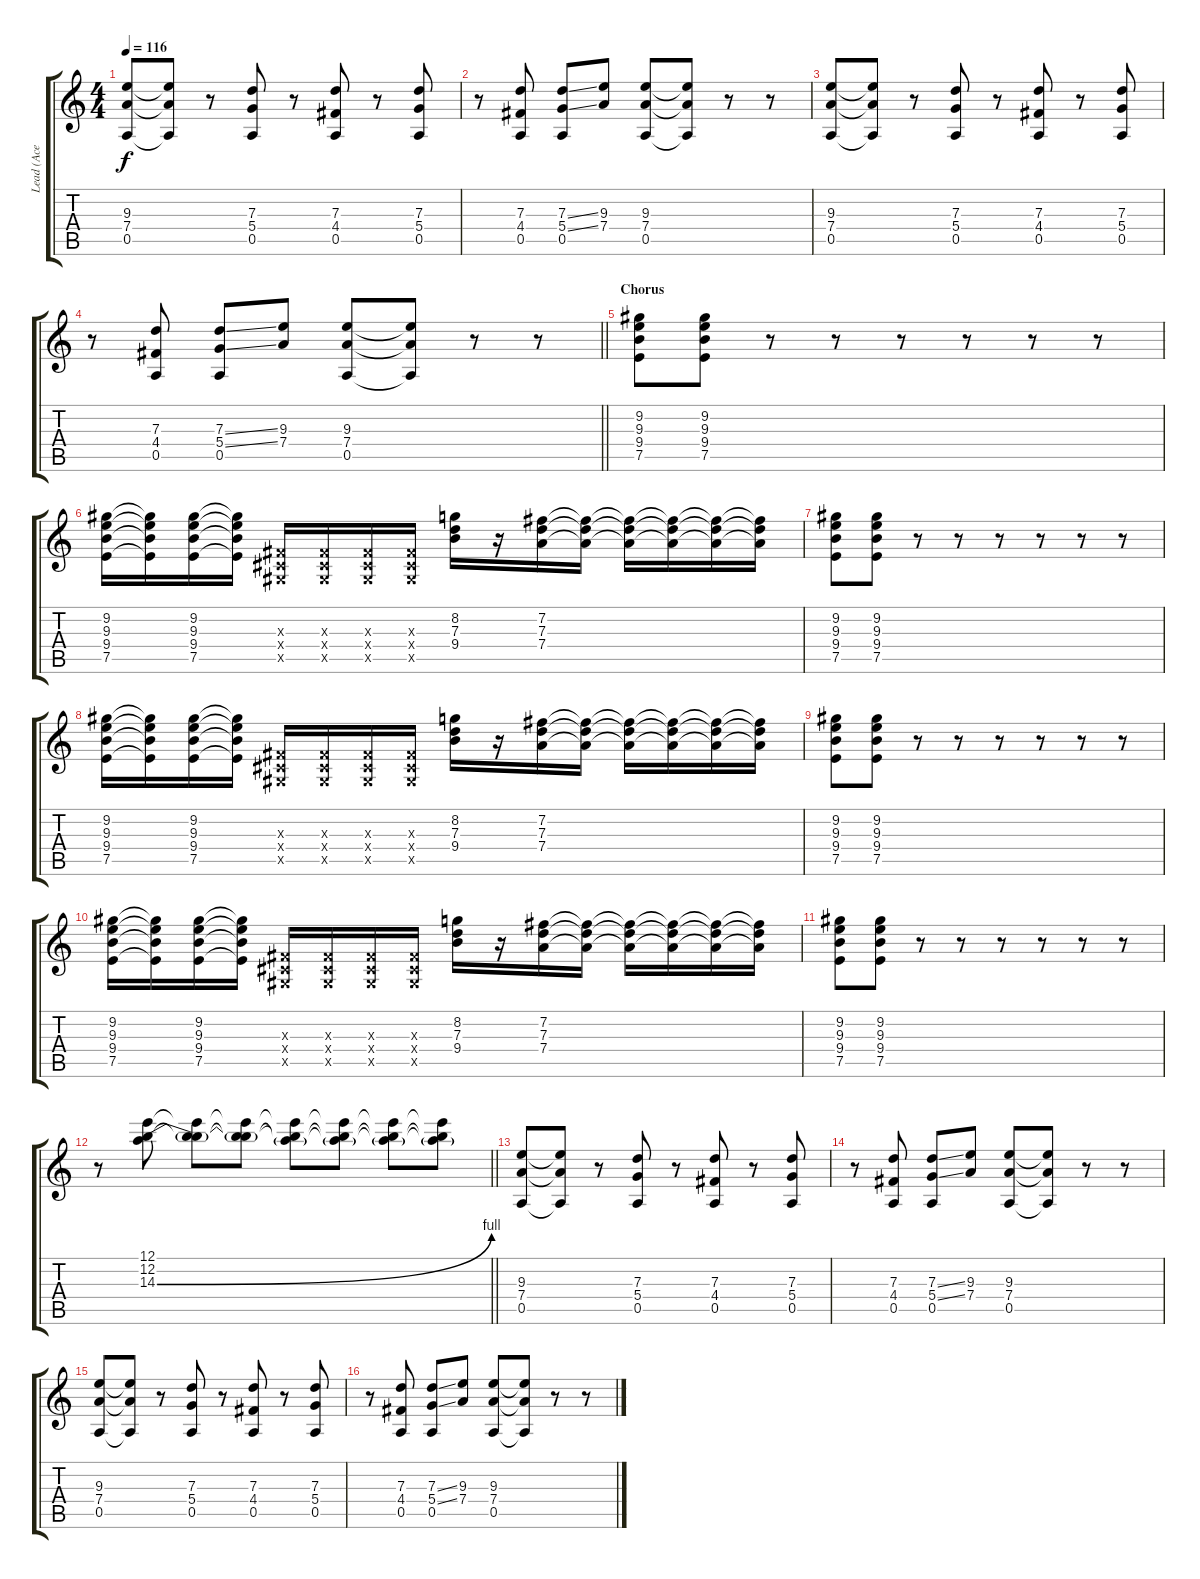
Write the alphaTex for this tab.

\track ("Lead (Ace Frehley)" "Lead (Ace ") {instrument overdrivenguitar}
\staff {score tabs}
\tuning (E4 B3 G3 D3 A2 E2) {hide}
\ts (4 4)
\tempo 116
\clef g2
\ks c
(9.3 7.4 0.5).8{dy f} (9.3{t} 7.4{t} 0.5{t}).8 r.8 (7.3 5.4 0.5).8 r.8 (7.3 4.4 0.5).8 r.8 (7.3 5.4 0.5).8 |
r.8 (7.3 4.4 0.5).8 (7.3{ss} 5.4{ss} 0.5).8 (9.3 7.4).8 (9.3 7.4 0.5).8 (9.3{t} 7.4{t} 0.5{t}).8 r.8 r.8 |
(9.3 7.4 0.5).8 (9.3{t} 7.4{t} 0.5{t}).8 r.8 (7.3 5.4 0.5).8 r.8 (7.3 4.4 0.5).8 r.8 (7.3 5.4 0.5).8 |
\barLineRight lightlight
r.8 (7.3 4.4 0.5).8 (7.3{ss} 5.4{ss} 0.5).8 (9.3 7.4).8 (9.3 7.4 0.5).8 (9.3{t} 7.4{t} 0.5{t}).8 r.8 r.8 |
\section ("" "Chorus")
(9.2 9.3 9.4 7.5).8 (9.2 9.3 9.4 7.5).8 r.8 r.8 r.8 r.8 r.8 r.8 |
(9.2 9.3 9.4 7.5).16 (9.2{t} 9.3{t} 9.4{t} 7.5{t}).16 (9.2 9.3 9.4 7.5).16 (9.2{t} 9.3{t} 9.4{t} 7.5{t}).16 (-1.3{x} -1.4{x} -1.5{x}).16 (-1.3{x} -1.4{x} -1.5{x}).16 (-1.3{x} -1.4{x} -1.5{x}).16 (-1.3{x} -1.4{x} -1.5{x}).16 (8.2 7.3 9.4).16 r.16 (7.2 7.3 7.4).16 (7.2{t} 7.3{t} 7.4{t}).16 (7.2{t} 7.3{t} 7.4{t}).16 (7.2{t} 7.3{t} 7.4{t}).16 (7.2{t} 7.3{t} 7.4{t}).16 (7.2{t} 7.3{t} 7.4{t}).16 |
(9.2 9.3 9.4 7.5).8 (9.2 9.3 9.4 7.5).8 r.8 r.8 r.8 r.8 r.8 r.8 |
(9.2 9.3 9.4 7.5).16 (9.2{t} 9.3{t} 9.4{t} 7.5{t}).16 (9.2 9.3 9.4 7.5).16 (9.2{t} 9.3{t} 9.4{t} 7.5{t}).16 (-1.3{x} -1.4{x} -1.5{x}).16 (-1.3{x} -1.4{x} -1.5{x}).16 (-1.3{x} -1.4{x} -1.5{x}).16 (-1.3{x} -1.4{x} -1.5{x}).16 (8.2 7.3 9.4).16 r.16 (7.2 7.3 7.4).16 (7.2{t} 7.3{t} 7.4{t}).16 (7.2{t} 7.3{t} 7.4{t}).16 (7.2{t} 7.3{t} 7.4{t}).16 (7.2{t} 7.3{t} 7.4{t}).16 (7.2{t} 7.3{t} 7.4{t}).16 |
(9.2 9.3 9.4 7.5).8 (9.2 9.3 9.4 7.5).8 r.8 r.8 r.8 r.8 r.8 r.8 |
(9.2 9.3 9.4 7.5).16 (9.2{t} 9.3{t} 9.4{t} 7.5{t}).16 (9.2 9.3 9.4 7.5).16 (9.2{t} 9.3{t} 9.4{t} 7.5{t}).16 (-1.3{x} -1.4{x} -1.5{x}).16 (-1.3{x} -1.4{x} -1.5{x}).16 (-1.3{x} -1.4{x} -1.5{x}).16 (-1.3{x} -1.4{x} -1.5{x}).16 (8.2 7.3 9.4).16 r.16 (7.2 7.3 7.4).16 (7.2{t} 7.3{t} 7.4{t}).16 (7.2{t} 7.3{t} 7.4{t}).16 (7.2{t} 7.3{t} 7.4{t}).16 (7.2{t} 7.3{t} 7.4{t}).16 (7.2{t} 7.3{t} 7.4{t}).16 |
(9.2 9.3 9.4 7.5).8 (9.2 9.3 9.4 7.5).8 r.8 r.8 r.8 r.8 r.8 r.8 |
\barLineRight lightlight
r.8 (12.1 12.2 14.3{be (bend 0 0 60 4)}).8 (12.1{t} 12.2{t} 14.3{t}).8 (12.1{t} 12.2{t} 14.3{t}).8 (12.1{t} 12.2{t} 14.3{t}).8 (12.1{t} 12.2{t} 14.3{t}).8 (12.1{t} 12.2{t} 14.3{t}).8 (12.1{t} 12.2{t} 14.3{t}).8 |
(9.3 7.4 0.5).8 (9.3{t} 7.4{t} 0.5{t}).8 r.8 (7.3 5.4 0.5).8 r.8 (7.3 4.4 0.5).8 r.8 (7.3 5.4 0.5).8 |
r.8 (7.3 4.4 0.5).8 (7.3{ss} 5.4{ss} 0.5).8 (9.3 7.4).8 (9.3 7.4 0.5).8 (9.3{t} 7.4{t} 0.5{t}).8 r.8 r.8 |
(9.3 7.4 0.5).8 (9.3{t} 7.4{t} 0.5{t}).8 r.8 (7.3 5.4 0.5).8 r.8 (7.3 4.4 0.5).8 r.8 (7.3 5.4 0.5).8 |
r.8 (7.3 4.4 0.5).8 (7.3{ss} 5.4{ss} 0.5).8 (9.3 7.4).8 (9.3 7.4 0.5).8 (9.3{t} 7.4{t} 0.5{t}).8 r.8 r.8
